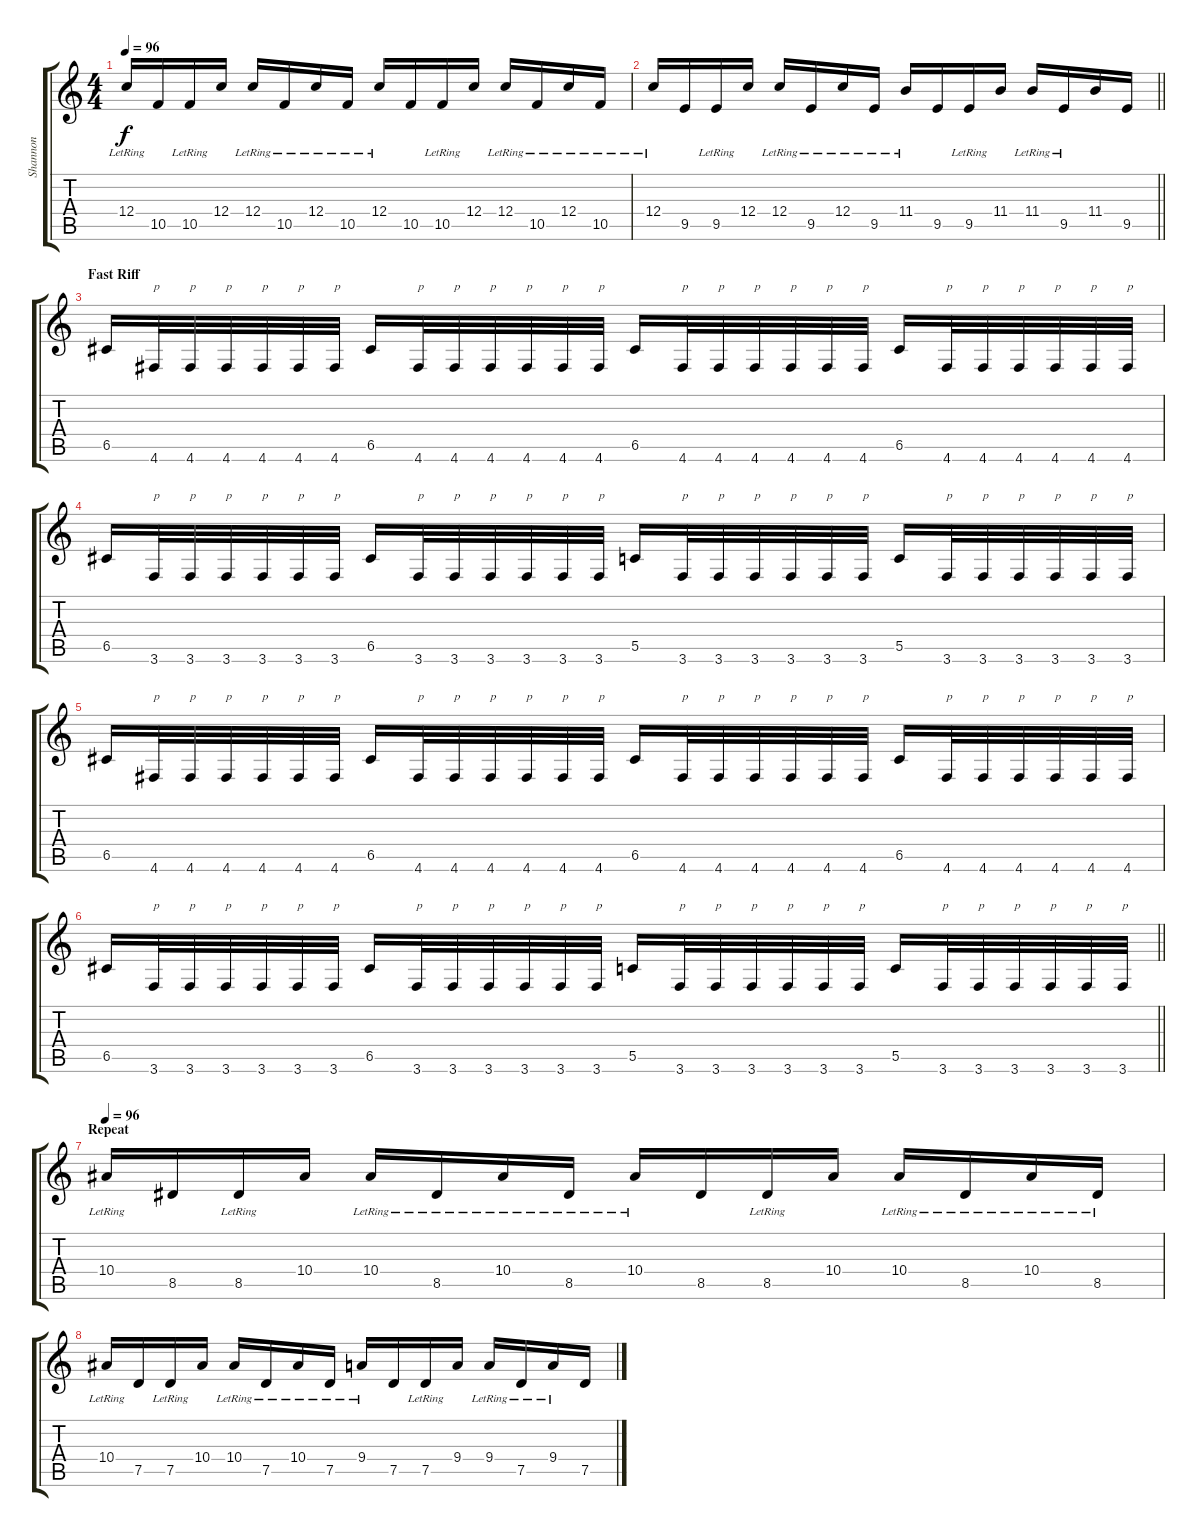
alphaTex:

\track ("Shannon" "Shannon") {instrument overdrivenguitar}
\staff {score tabs}
\tuning (D4 A3 F3 C3 G2 D2) {hide}
\ts (4 4)
\tempo 96
\clef g2
\ks c
12.4{lr}.16{dy f} 10.5.16 10.5{lr}.16 12.4.16 12.4{lr}.16 10.5{lr}.16 12.4{lr}.16 10.5{lr}.16 12.4{lr}.16 10.5.16 10.5{lr}.16 12.4.16 12.4{lr}.16 10.5{lr}.16 12.4{lr}.16 10.5{lr}.16 |
\barLineRight lightlight
12.4{lr}.16 9.5.16 9.5{lr}.16 12.4.16 12.4{lr}.16 9.5{lr}.16 12.4{lr}.16 9.5{lr}.16 11.4{lr}.16 9.5.16 9.5{lr}.16 11.4.16 11.4{lr}.16 9.5{lr}.16 11.4.16 9.5.16 |
\section ("" "Fast Riff")
6.5.16 4.6.32{txt "p"} 4.6.32{txt "p"} 4.6.32{txt "p"} 4.6.32{txt "p"} 4.6.32{txt "p"} 4.6.32{txt "p"} 6.5.16 4.6.32{txt "p"} 4.6.32{txt "p"} 4.6.32{txt "p"} 4.6.32{txt "p"} 4.6.32{txt "p"} 4.6.32{txt "p"} 6.5.16 4.6.32{txt "p"} 4.6.32{txt "p"} 4.6.32{txt "p"} 4.6.32{txt "p"} 4.6.32{txt "p"} 4.6.32{txt "p"} 6.5.16 4.6.32{txt "p"} 4.6.32{txt "p"} 4.6.32{txt "p"} 4.6.32{txt "p"} 4.6.32{txt "p"} 4.6.32{txt "p"} |
6.5.16 3.6.32{txt "p"} 3.6.32{txt "p"} 3.6.32{txt "p"} 3.6.32{txt "p"} 3.6.32{txt "p"} 3.6.32{txt "p"} 6.5.16 3.6.32{txt "p"} 3.6.32{txt "p"} 3.6.32{txt "p"} 3.6.32{txt "p"} 3.6.32{txt "p"} 3.6.32{txt "p"} 5.5.16 3.6.32{txt "p"} 3.6.32{txt "p"} 3.6.32{txt "p"} 3.6.32{txt "p"} 3.6.32{txt "p"} 3.6.32{txt "p"} 5.5.16 3.6.32{txt "p"} 3.6.32{txt "p"} 3.6.32{txt "p"} 3.6.32{txt "p"} 3.6.32{txt "p"} 3.6.32{txt "p"} |
6.5.16 4.6.32{txt "p"} 4.6.32{txt "p"} 4.6.32{txt "p"} 4.6.32{txt "p"} 4.6.32{txt "p"} 4.6.32{txt "p"} 6.5.16 4.6.32{txt "p"} 4.6.32{txt "p"} 4.6.32{txt "p"} 4.6.32{txt "p"} 4.6.32{txt "p"} 4.6.32{txt "p"} 6.5.16 4.6.32{txt "p"} 4.6.32{txt "p"} 4.6.32{txt "p"} 4.6.32{txt "p"} 4.6.32{txt "p"} 4.6.32{txt "p"} 6.5.16 4.6.32{txt "p"} 4.6.32{txt "p"} 4.6.32{txt "p"} 4.6.32{txt "p"} 4.6.32{txt "p"} 4.6.32{txt "p"} |
\barLineRight lightlight
6.5.16 3.6.32{txt "p"} 3.6.32{txt "p"} 3.6.32{txt "p"} 3.6.32{txt "p"} 3.6.32{txt "p"} 3.6.32{txt "p"} 6.5.16 3.6.32{txt "p"} 3.6.32{txt "p"} 3.6.32{txt "p"} 3.6.32{txt "p"} 3.6.32{txt "p"} 3.6.32{txt "p"} 5.5.16 3.6.32{txt "p"} 3.6.32{txt "p"} 3.6.32{txt "p"} 3.6.32{txt "p"} 3.6.32{txt "p"} 3.6.32{txt "p"} 5.5.16 3.6.32{txt "p"} 3.6.32{txt "p"} 3.6.32{txt "p"} 3.6.32{txt "p"} 3.6.32{txt "p"} 3.6.32{txt "p"} |
\section ("" "Repeat")
\tempo 96
10.4{lr}.16 8.5.16 8.5{lr}.16 10.4.16 10.4{lr}.16 8.5{lr}.16 10.4{lr}.16 8.5{lr}.16 10.4{lr}.16 8.5.16 8.5{lr}.16 10.4.16 10.4{lr}.16 8.5{lr}.16 10.4{lr}.16 8.5{lr}.16 |
10.4{lr}.16 7.5.16 7.5{lr}.16 10.4.16 10.4{lr}.16 7.5{lr}.16 10.4{lr}.16 7.5{lr}.16 9.4{lr}.16 7.5.16 7.5{lr}.16 9.4.16 9.4{lr}.16 7.5{lr}.16 9.4{lr}.16 7.5.16
